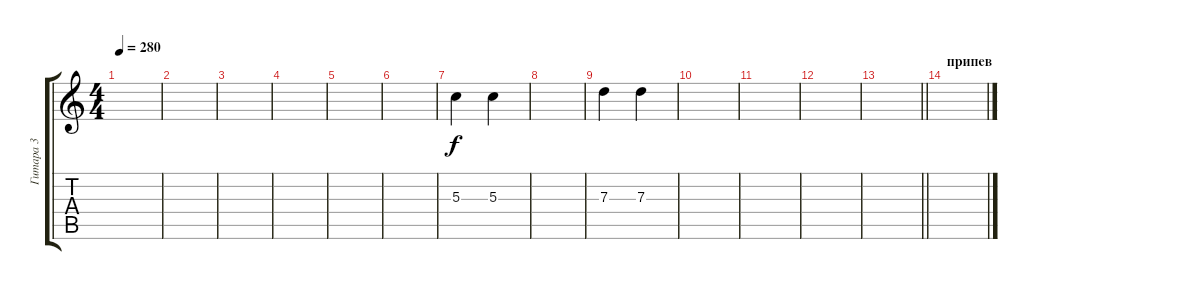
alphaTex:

\track ("Гитара 3" "Гитара 3") {instrument guitarharmonics}
\staff {score tabs}
\tuning (E4 B3 G3 D3 A2 E2) {hide}
\ts (4 4)
\tempo 280
\clef g2
\ks c
|
|
|
|
|
|
5.3.4 5.3.4 |
|
7.3.4 7.3.4 |
|
|
|
\barLineRight lightlight
|
\section ("" "припев")
